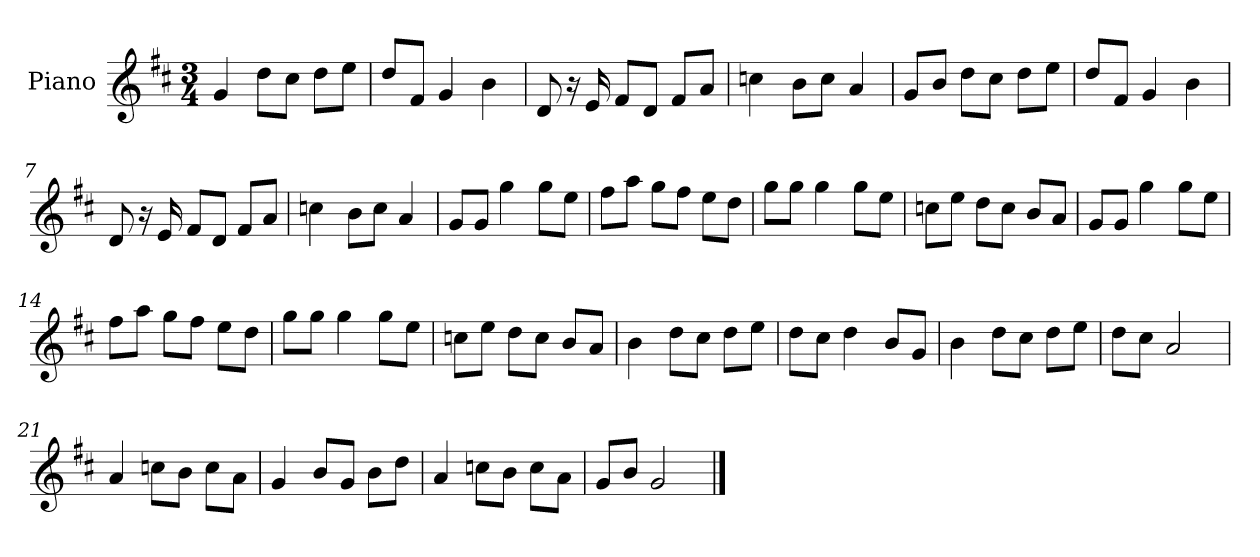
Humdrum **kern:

**kern
*part1
*staff1
*I"Piano
*I'P-no
*clefG2
*k[f#c#]
*M3/4
*MM181
=1
4g/
8dd\L
8cc#\J
8dd\L
8ee\J
=2
8dd/L
8f#/J
4g/
4b\
=3
8d/
16r
16e/
8f#/L
8d/J
8f#/L
8a/J
=4
4ccn\
8b\L
8cc\J
4a/
=5
8g/L
8b/J
8dd\L
8cc#\J
8dd\L
8ee\J
=6
8dd/L
8f#/J
4g/
4b\
!!LO:LB:g=z
=7
8d/
16r
16e/
8f#/L
8d/J
8f#/L
8a/J
=8
4ccn\
8b\L
8cc\J
4a/
=9
8g/L
8g/J
4gg\
8gg\L
8ee\J
=10
8ff#\L
8aa\J
8gg\L
8ff#\J
8ee\L
8dd\J
=11
8gg\L
8gg\J
4gg\
8gg\L
8ee\J
=12
8ccn\L
8ee\J
8dd\L
8cc\J
8b/L
8a/J
=13
8g/L
8g/J
4gg\
8gg\L
8ee\J
!!LO:LB:g=z
=14
8ff#\L
8aa\J
8gg\L
8ff#\J
8ee\L
8dd\J
=15
8gg\L
8gg\J
4gg\
8gg\L
8ee\J
=16
8ccn\L
8ee\J
8dd\L
8cc\J
8b/L
8a/J
=17
4b\
8dd\L
8cc#\J
8dd\L
8ee\J
=18
8dd\L
8cc#\J
4dd\
8b/L
8g/J
=19
4b\
8dd\L
8cc#\J
8dd\L
8ee\J
=20
8dd\L
8cc#\J
2a/
=21
4a/
8ccn\L
8b\J
8cc\L
8a\J
!!LO:LB:g=z
=22
4g/
8b/L
8g/J
8b\L
8dd\J
=23
4a/
8ccn\L
8b\J
8cc\L
8a\J
=24
8g/L
8b/J
2g/
==
*-
